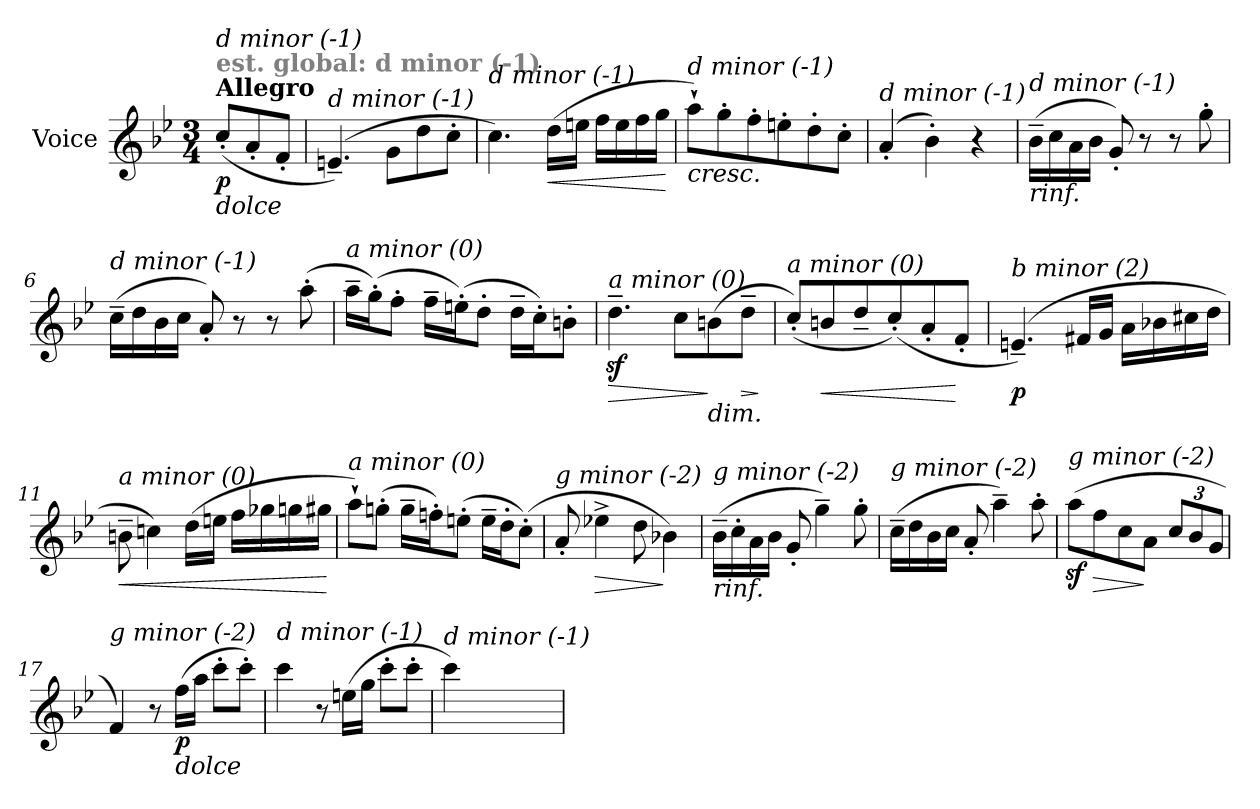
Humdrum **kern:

**kern	**dynam
*part1	*part1
*staff1	*staff1
*I"Voice	*
*I'V	*
*clefG2	*
*k[b-e-]	*
*B-:	*
*M3/4	*
=	=
!LO:TX:a:B:t=Allegro	!
!LO:TX:b:i:t=dolce	!
!LO:TX:a:B:color=#808080:t=est. global&colon; d minor (-1)	!
!LO:TX:i:t=d minor (-1)	!
!	!LO:DY:b
(<8cc'</L	p
8a'</	.
8f'</J	.
=1	=1
!LO:TX:i:t=d minor (-1)	!
(>4.en~</)	.
8g\L	.
8dd\	.
8cc'>\J	.
=2	=2
!LO:TX:i:t=d minor (-1)	!
4.cc\)	.
!	!LO:HP:b
(>16dd\LL	<
16een\JJ	.
16ff\LL	.
16ee\	.
16ff\	.
16gg\JJ	.
.	[
=3	=3
!LO:TX:b:i:t=cresc.	!
!LO:TX:i:t=d minor (-1)	!
8aa`>\L)	.
8gg'>\	.
8ff'>\	.
8een'>\	.
8dd'>\	.
8cc'>\J	.
=4	=4
!LO:TX:i:t=d minor (-1)	!
(>4a'</	.
4b-'>\)	.
4r	.
=5	=5
!LO:TX:b:i:t=rinf.	!
!LO:TX:i:t=d minor (-1)	!
(>16b-~>\LL	.
16cc\	.
16a\	.
16b-\JJ	.
8g'</)	.
8r	.
8r	.
8gg'>\	.
!!LO:LB:g=z
=6	=6
!LO:TX:i:t=d minor (-1)	!
(>16cc~>\LL	.
16dd\	.
16b-\	.
16cc\JJ	.
8a'</)	.
8r	.
8r	.
(>8aa'>\	.
=7	=7
!LO:TX:i:t=a minor (0)	!
16aa~>\LL	.
(>16gg'>\J)	.
8ff'>\J	.
16ff~>\LL	.
(>16een'>\J)	.
8dd'>\J	.
16dd~>\LL	.
16cc'>\J)	.
8bn'>\J	.
=8	=8
!LO:TX:i:t=a minor (0)	!
!	!LO:HP:b
4.ddz<~>\	>
8cc\L	.
!LO:TX:b:i:t=dim.	!
(>8bn\	]
!	!LO:HP:b
8dd~>\J	>
.	]
=9	=9
!LO:TX:i:t=a minor (0)	!
(<8cc'</L)	.
!	!LO:HP:b
8bn/	<
8dd~</	.
(<8cc'</)	.
8a'</	.
8f'</J	[
=10	=10
!LO:TX:i:t=b minor (2)	!
!	!LO:DY:b
(>4.en~</)	p
16f#X/LL	.
16g/JJ	.
16a\LL	.
16b-X\	.
16cc#X\	.
16dd\JJ	.
!!LO:LB:g=z
=11	=11
!LO:TX:i:t=a minor (0)	!
!	!LO:HP:b
8bn~>\	<
4ccn\)	.
(>16dd\LL	.
16een\JJ	.
16ff\LL	.
16gg-Xi\	.
16gg\	.
16gg#X\JJ	.
.	[
=12	=12
!LO:TX:i:t=a minor (0)	!
8aa`>\L)	.
(>8ggn'>\J	.
16gg~>\LL	.
16ffn'>\J)	.
(>8een'>\J	.
16ee~>\LL	.
16dd'>\J	.
(>8cc'>\J)	.
=13	=13
!LO:TX:i:t=g minor (-2)	!
8a'</	.
!	!LO:HP:b
4ee-X^>\	>
8dd\	.
4b-X\)	]
=14	=14
!LO:TX:b:i:t=rinf.	!
!LO:TX:i:t=g minor (-2)	!
(>16b-~>\LL	.
16cc'>\	.
16a\	.
16b-\JJ	.
8g'</	.
4gg~>\)	.
8gg'>\	.
!!LO:LB:g=z
=15	=15
!LO:TX:i:t=g minor (-2)	!
(>16cc~>\LL	.
16dd\	.
16b-\	.
16cc\JJ	.
8a'</	.
4aa~>\)	.
8aa'>\	.
=16	=16
!LO:TX:i:t=g minor (-2)	!
(>8aaz<\L	.
!	!LO:HP:b
8ff\	>
8cc\	.
8a\J	]
*Xbrackettup	*
12cc/L	.
12b-/	.
12g/J	.
=17	=17
!LO:TX:i:t=g minor (-2)	!
4f/)	.
8r	.
!LO:TX:b:i:t=dolce	!
!	!LO:DY:b
(>16ff\LL	p
16aa\JJ	.
8ccc'>\L	.
8ccc'>\J)	.
=18	=18
!LO:TX:i:t=d minor (-1)	!
4ccc\	.
8r	.
(>16een\LL	.
16gg\JJ	.
8ccc'>\L	.
8ccc'>\J	.
=19	=19
!LO:TX:i:t=d minor (-1)	!
4ccc\)	.
=	=
*-	*-
